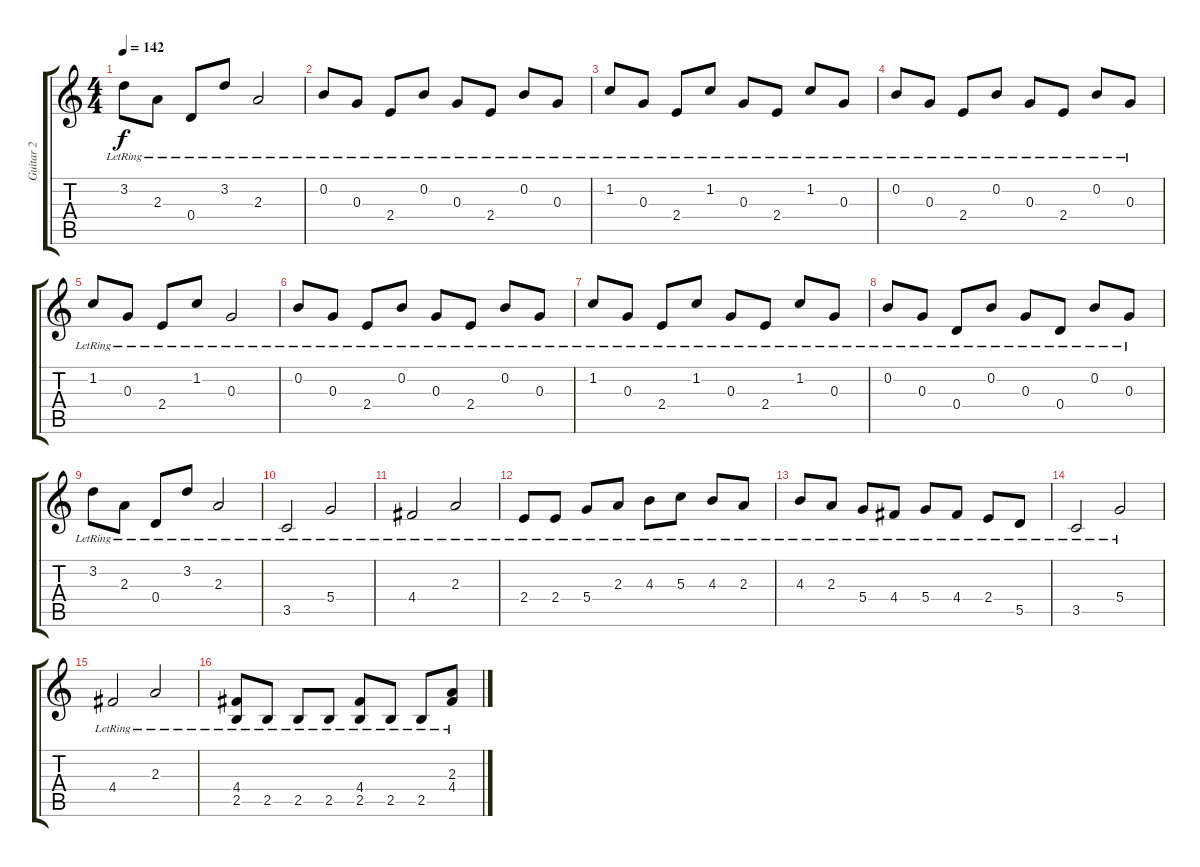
\track ("Guitar 2" "Guitar 2") {instrument acousticguitarnylon}
\staff {score tabs}
\tuning (E4 B3 G3 D3 A2 E2) {hide}
\ts (4 4)
\tempo 142
\clef g2
\ks c
3.2{lr}.8{dy f} 2.3{lr}.8 0.4{lr}.8 3.2{lr}.8 2.3{lr}.2 |
0.2{lr}.8 0.3{lr}.8 2.4{lr}.8 0.2{lr}.8 0.3{lr}.8 2.4{lr}.8 0.2{lr}.8 0.3{lr}.8 |
1.2{lr}.8 0.3{lr}.8 2.4{lr}.8 1.2{lr}.8 0.3{lr}.8 2.4{lr}.8 1.2{lr}.8 0.3{lr}.8 |
0.2{lr}.8 0.3{lr}.8 2.4{lr}.8 0.2{lr}.8 0.3{lr}.8 2.4{lr}.8 0.2{lr}.8 0.3{lr}.8 |
1.2{lr}.8 0.3{lr}.8 2.4{lr}.8 1.2{lr}.8 0.3{lr}.2 |
0.2{lr}.8 0.3{lr}.8 2.4{lr}.8 0.2{lr}.8 0.3{lr}.8 2.4{lr}.8 0.2{lr}.8 0.3{lr}.8 |
1.2{lr}.8 0.3{lr}.8 2.4{lr}.8 1.2{lr}.8 0.3{lr}.8 2.4{lr}.8 1.2{lr}.8 0.3{lr}.8 |
0.2{lr}.8 0.3{lr}.8 0.4{lr}.8 0.2{lr}.8 0.3{lr}.8 0.4{lr}.8 0.2{lr}.8 0.3{lr}.8 |
3.2{lr}.8 2.3{lr}.8 0.4{lr}.8 3.2{lr}.8 2.3{lr}.2 |
3.5{lr}.2 5.4{lr}.2 |
4.4{lr}.2 2.3{lr}.2 |
2.4{lr}.8 2.4{lr}.8 5.4{lr}.8 2.3{lr}.8 4.3{lr}.8 5.3{lr}.8 4.3{lr}.8 2.3{lr}.8 |
4.3{lr}.8 2.3{lr}.8 5.4{lr}.8 4.4{lr}.8 5.4{lr}.8 4.4{lr}.8 2.4{lr}.8 5.5{lr}.8 |
3.5{lr}.2 5.4{lr}.2 |
4.4{lr}.2 2.3{lr}.2 |
(4.4{lr} 2.5{lr}).8 2.5{lr}.8 2.5{lr}.8 2.5{lr}.8 (4.4{lr} 2.5{lr}).8 2.5{lr}.8 2.5{lr}.8 (2.3{lr} 4.4{lr}).8
